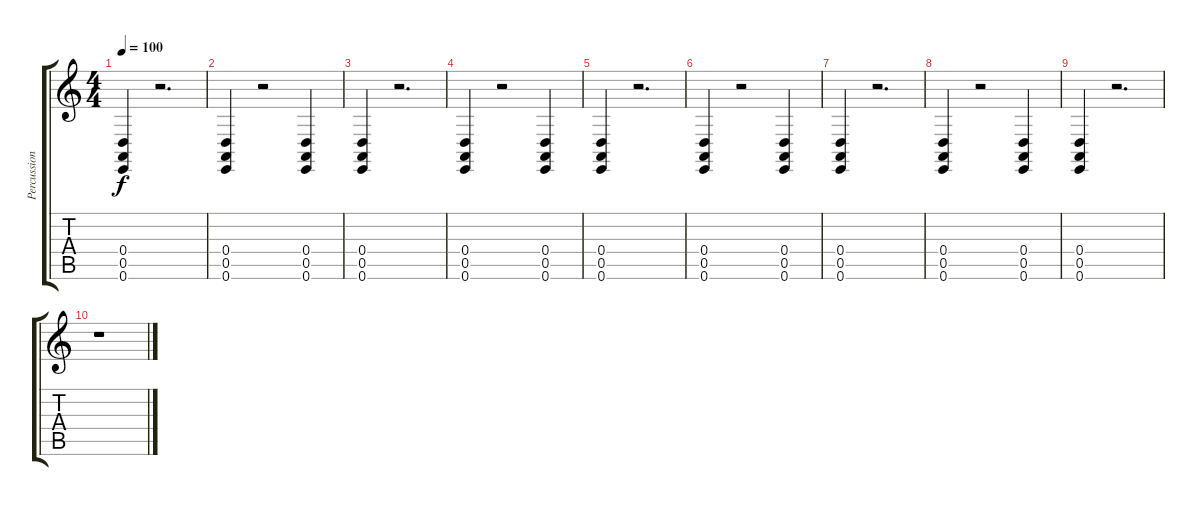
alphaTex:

\track ("Percussion II" "Percussion") {instrument woodblock}
\staff {score tabs}
\tuning (E4 B3 G3 D3 A2 E2) {hide}
\ts (4 4)
\tempo 100
\clef g2
\ks c
(0.4 0.5 0.6).4{dy f} r.2{d} |
(0.4 0.5 0.6).4 r.2 (0.4 0.5 0.6).4 |
(0.4 0.5 0.6).4 r.2{d} |
(0.4 0.5 0.6).4 r.2 (0.4 0.5 0.6).4 |
(0.4 0.5 0.6).4 r.2{d} |
(0.4 0.5 0.6).4 r.2 (0.4 0.5 0.6).4 |
(0.4 0.5 0.6).4 r.2{d} |
(0.4 0.5 0.6).4 r.2 (0.4 0.5 0.6).4 |
(0.4 0.5 0.6).4 r.2{d} |
r.1
